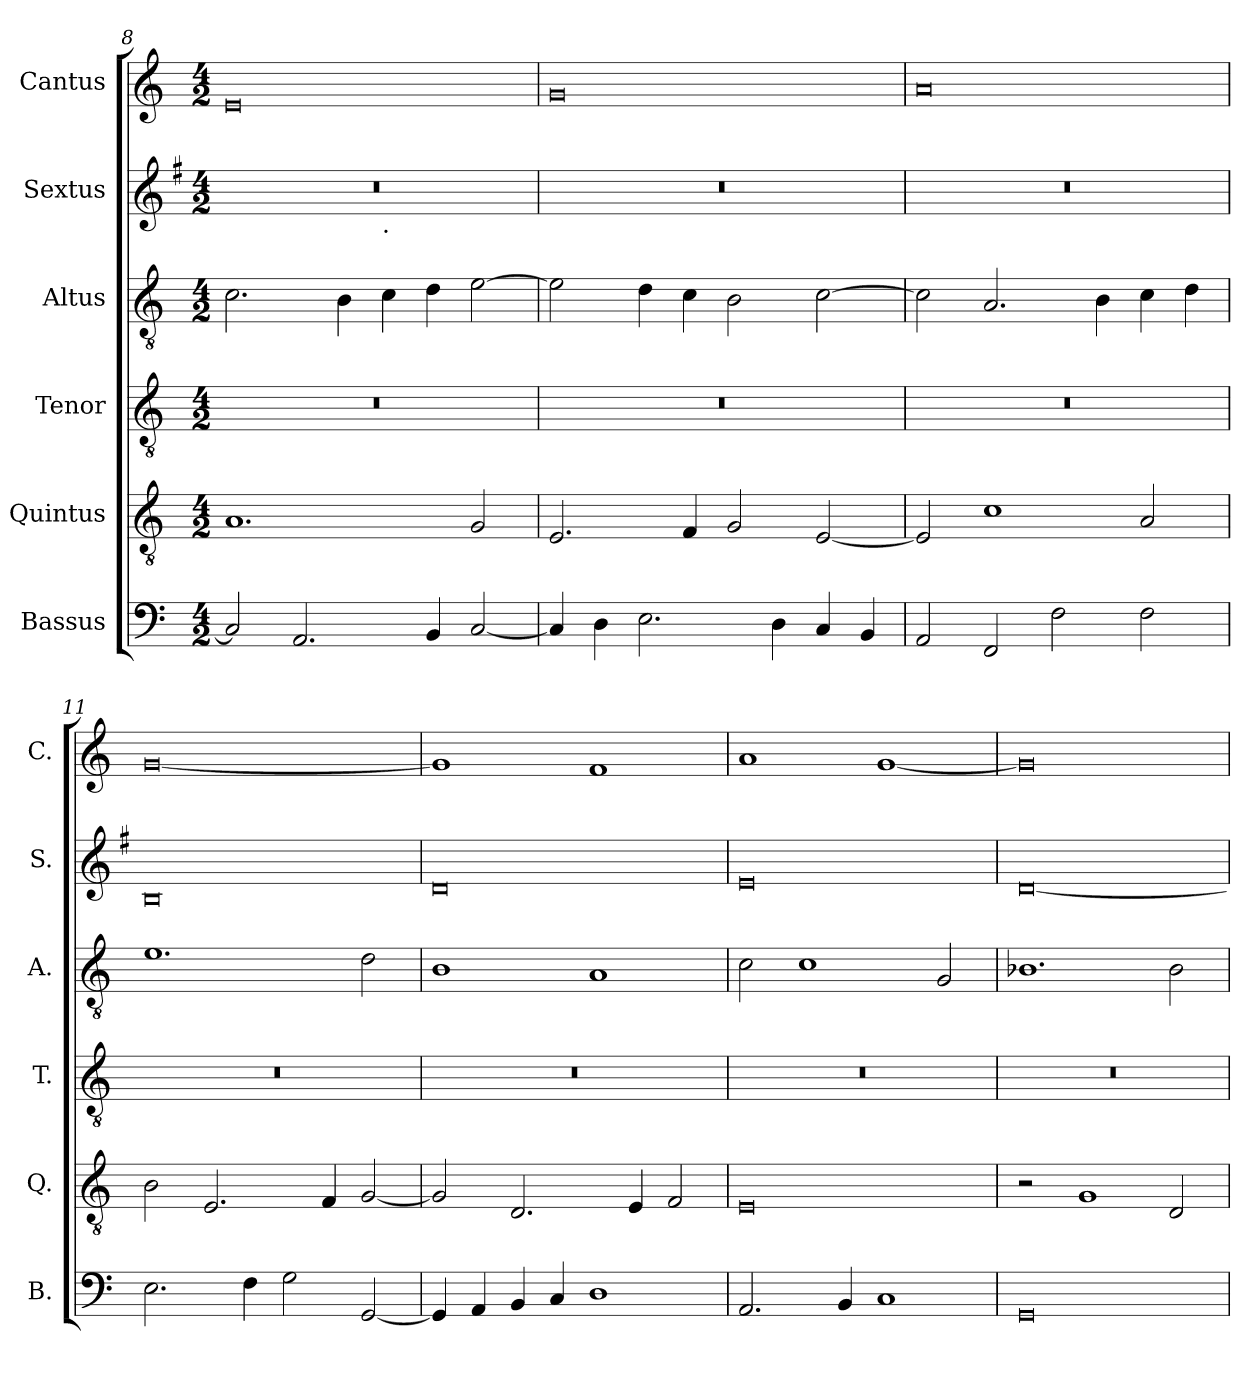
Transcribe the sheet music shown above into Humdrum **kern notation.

**kern	**kern	**kern	**kern	**kern	**kern
*part6	*part5	*part4	*part3	*part2	*part1
*staff6	*staff5	*staff4	*staff3	*staff2	*staff1
*I"Bassus	*I"Quintus	*I"Tenor	*I"Altus	*I"Sextus	*I"Cantus
*I'B.	*I'Q.	*I'T.	*I'A.	*I'S.	*I'C.
*clefF4	*clefGv2	*clefGv2	*clefGv2	*clefG2	*clefG2
*k[]	*k[]	*k[]	*k[]	*k[f#]	*k[]
*M4/2	*M4/2	*M4/2	*M4/2	*M4/2	*M4/2
=8	=8	=8	=8	=8	=8
*	*	*	*	*^	*
2C/]	1.A	0r	2.c\	0r	1ryy	0e
2.AA/	.	.	.	.	.	.
.	.	.	4B\	.	.	.
!	!	!	!	!	!LO:TX:b:t=.	!
.	.	.	4c\	.	1ryy	.
4BB/	.	.	4d\	.	.	.
[2C/	2G/	.	[2e\	.	.	.
*	*	*	*	*v	*v	*
!!LO:LB:g=z
=9	=9	=9	=9	=9	=9
4C/]	2.E/	0r	2e\]	0r	0g
4D\	.	.	.	.	.
2.E\	.	.	4d\	.	.
.	4F/	.	4c\	.	.
.	2G/	.	2B\	.	.
4D\	.	.	.	.	.
4C/	[2E/	.	[2c\	.	.
4BB/	.	.	.	.	.
=10	=10	=10	=10	=10	=10
2AA/	2E/]	0r	2c\]	0r	0a
2FF/	1c	.	2.A/	.	.
2F\	.	.	.	.	.
.	.	.	4B\	.	.
2F\	2A/	.	4c\	.	.
.	.	.	4d\	.	.
=11	=11	=11	=11	=11	=11
2.E\	2B\	0r	1.e	0B	[0g
.	2.E/	.	.	.	.
4F\	.	.	.	.	.
2G\	.	.	.	.	.
.	4F/	.	.	.	.
[2GG/	[2G/	.	2d\	.	.
=12	=12	=12	=12	=12	=12
4GG/]	2G/]	0r	1B	0d	1g]
4AA/	.	.	.	.	.
4BB/	2.D/	.	.	.	.
4C/	.	.	.	.	.
1D	.	.	1A	.	1f
.	4E/	.	.	.	.
.	2F/	.	.	.	.
=13	=13	=13	=13	=13	=13
2.AA/	0E	0r	2c\	0e	1a
.	.	.	1c	.	.
4BB/	.	.	.	.	.
1C	.	.	.	.	[1g
.	.	.	2G/	.	.
=14	=14	=14	=14	=14	=14
0GG	2r	0r	1.B-X	[0d	0g]
.	1G	.	.	.	.
.	2D/	.	2B-\	.	.
=	=	=	=	=	=
*-	*-	*-	*-	*-	*-
